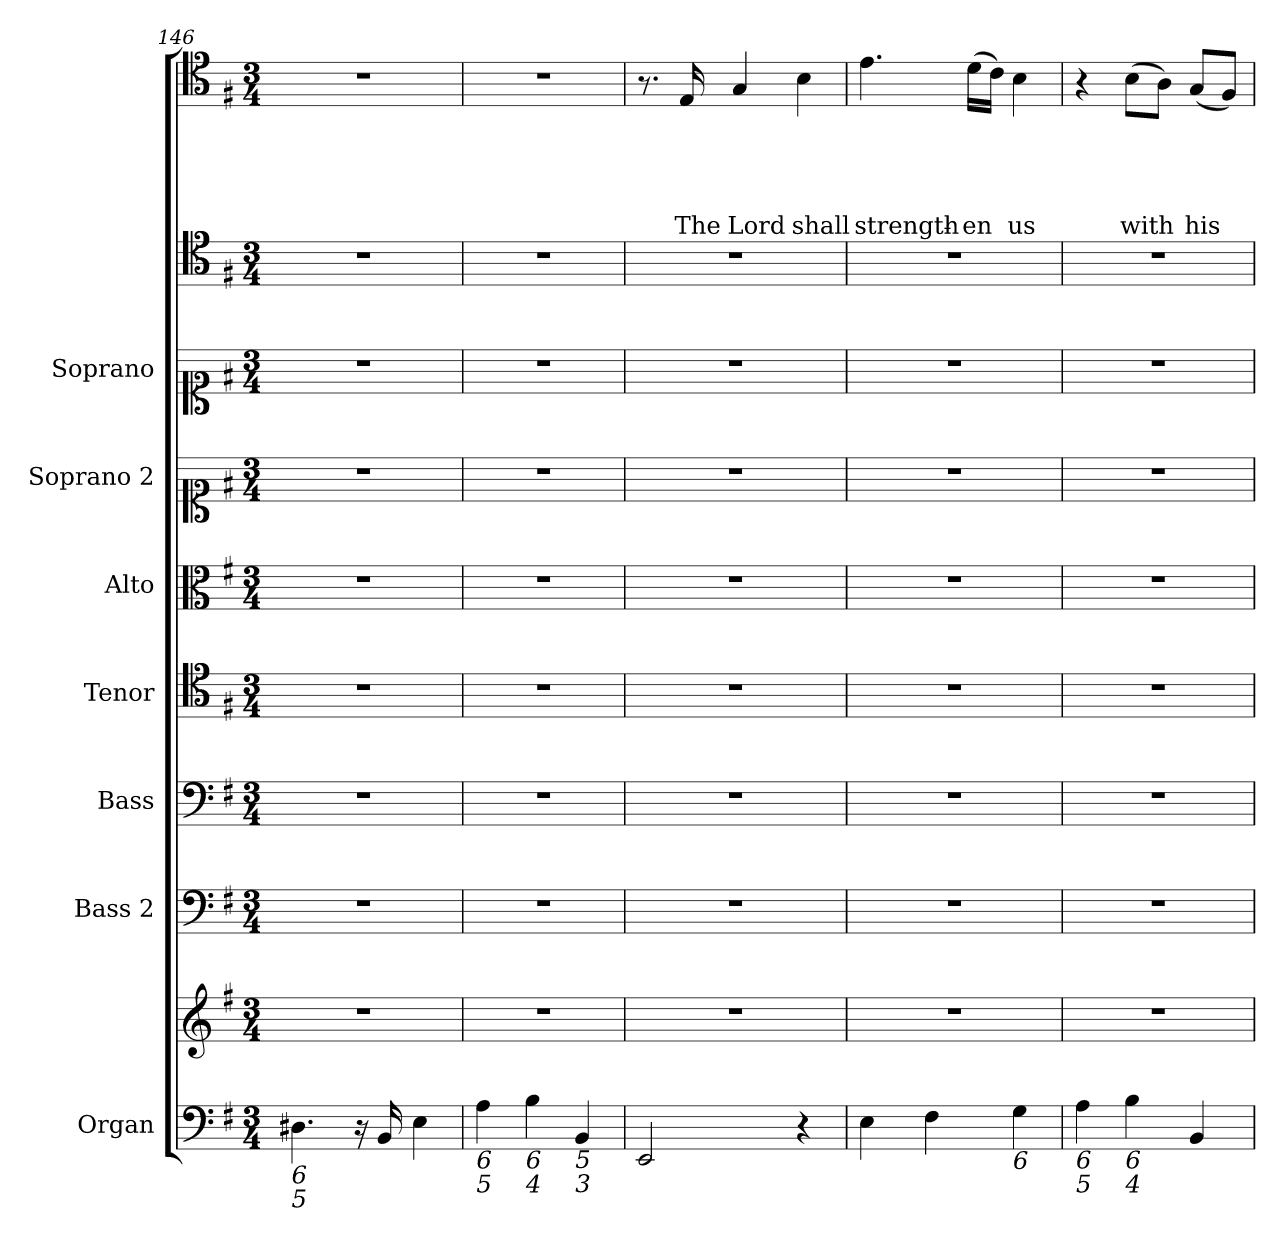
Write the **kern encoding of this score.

**kern	**kern	**kern	**kern	**kern	**kern	**kern	**kern	**kern	**kern	**text	**text	**text	**text	**text
*part9	*part9	*part8	*part7	*part6	*part5	*part4	*part3	*part2	*part1	*part1	*part1	*part1	*part1	*part1
*staff10	*staff9	*staff8	*staff7	*staff6	*staff5	*staff4	*staff3	*staff2	*staff1	*staff1	*staff1	*staff1	*staff1	*staff1
*I"Organ	*	*I"Bass 2	*I"Bass	*I"Tenor	*I"Alto	*I"Soprano 2	*I"Soprano	*	*	*	*	*	*	*
*I'Org.	*	*I'B	*I'B	*I'T	*I'A	*I'S	*I'S	*	*	*	*	*	*	*
*clefF4	*clefG2	*clefF4	*clefF4	*clefC4	*clefC3	*clefC1	*clefC1	*clefC4	*clefC4	*	*	*	*	*
*k[f#]	*k[f#]	*k[f#]	*k[f#]	*k[f#]	*k[f#]	*k[f#]	*k[f#]	*k[f#]	*k[f#]	*	*	*	*	*
*G:	*G:	*G:	*G:	*G:	*G:	*G:	*G:	*G:	*G:	*	*	*	*	*
*M3/4	*M3/4	*M3/4	*M3/4	*M3/4	*M3/4	*M3/4	*M3/4	*M3/4	*M3/4	*	*	*	*	*
=146	=146	=146	=146	=146	=146	=146	=146	=146	=146	=146	=146	=146	=146	=146
!LO:TX:b:i:t=6	!	!	!	!	!	!	!	!	!	!	!	!	!	!
!LO:TX:b:i:t=5	!	!	!	!	!	!	!	!	!	!	!	!	!	!
4.D#X\	2.r	2.r	2.r	2.r	2.r	2.r	2.r	2.r	2.r	.	.	.	.	.
16r	.	.	.	.	.	.	.	.	.	.	.	.	.	.
16BB/	.	.	.	.	.	.	.	.	.	.	.	.	.	.
4E\	.	.	.	.	.	.	.	.	.	.	.	.	.	.
=147	=147	=147	=147	=147	=147	=147	=147	=147	=147	=147	=147	=147	=147	=147
!LO:TX:b:i:t=6	!	!	!	!	!	!	!	!	!	!	!	!	!	!
!LO:TX:b:i:t=5	!	!	!	!	!	!	!	!	!	!	!	!	!	!
4A\	2.r	2.r	2.r	2.r	2.r	2.r	2.r	2.r	2.r	.	.	.	.	.
!LO:TX:b:i:t=6	!	!	!	!	!	!	!	!	!	!	!	!	!	!
!LO:TX:b:i:t=4	!	!	!	!	!	!	!	!	!	!	!	!	!	!
4B\	.	.	.	.	.	.	.	.	.	.	.	.	.	.
!LO:TX:b:i:t=5	!	!	!	!	!	!	!	!	!	!	!	!	!	!
!LO:TX:b:i:t=3	!	!	!	!	!	!	!	!	!	!	!	!	!	!
4BB/	.	.	.	.	.	.	.	.	.	.	.	.	.	.
=148	=148	=148	=148	=148	=148	=148	=148	=148	=148	=148	=148	=148	=148	=148
2EE/	2.r	2.r	2.r	2.r	2.r	2.r	2.r	2.r	8.r	.	.	.	.	.
!	!	!	!	!	!	!	!	!	!	!	!	!	!	!LO:LY:b
.	.	.	.	.	.	.	.	.	16E/	.	.	.	.	The
!	!	!	!	!	!	!	!	!	!	!	!	!	!	!LO:LY:b
.	.	.	.	.	.	.	.	.	4G/	.	.	.	.	Lord
!	!	!	!	!	!	!	!	!	!	!	!	!	!	!LO:LY:b
4r	.	.	.	.	.	.	.	.	4B\	.	.	.	.	shall
=149	=149	=149	=149	=149	=149	=149	=149	=149	=149	=149	=149	=149	=149	=149
!	!	!	!	!	!	!	!	!	!	!	!	!	!	!LO:LY:b
4E\	2.r	2.r	2.r	2.r	2.r	2.r	2.r	2.r	4.e\	.	.	.	.	strength-
4F#\	.	.	.	.	.	.	.	.	.	.	.	.	.	.
!	!	!	!	!	!	!	!	!	!	!	!	!	!	!LO:LY:b
.	.	.	.	.	.	.	.	.	(>16d\LL	.	.	.	.	-en
.	.	.	.	.	.	.	.	.	16c\JJ)	.	.	.	.	.
!LO:TX:b:i:t=6	!	!	!	!	!	!	!	!	!	!	!	!	!	!
!	!	!	!	!	!	!	!	!	!	!	!	!	!	!LO:LY:b
4G\	.	.	.	.	.	.	.	.	4B\	.	.	.	.	us
=150	=150	=150	=150	=150	=150	=150	=150	=150	=150	=150	=150	=150	=150	=150
!LO:TX:b:i:t=6	!	!	!	!	!	!	!	!	!	!	!	!	!	!
!LO:TX:b:i:t=5	!	!	!	!	!	!	!	!	!	!	!	!	!	!
4A\	2.r	2.r	2.r	2.r	2.r	2.r	2.r	2.r	4r	.	.	.	.	.
!LO:TX:b:i:t=6	!	!	!	!	!	!	!	!	!	!	!	!	!	!
!LO:TX:b:i:t=4	!	!	!	!	!	!	!	!	!	!	!	!	!	!
!	!	!	!	!	!	!	!	!	!	!	!	!	!	!LO:LY:b
4B\	.	.	.	.	.	.	.	.	(>8B\L	.	.	.	.	with
.	.	.	.	.	.	.	.	.	8A\J)	.	.	.	.	.
!	!	!	!	!	!	!	!	!	!	!	!	!	!	!LO:LY:b
4BB/	.	.	.	.	.	.	.	.	(<8G/L	.	.	.	.	his
.	.	.	.	.	.	.	.	.	8F#/J)	.	.	.	.	.
=	=	=	=	=	=	=	=	=	=	=	=	=	=	=
*-	*-	*-	*-	*-	*-	*-	*-	*-	*-	*-	*-	*-	*-	*-
